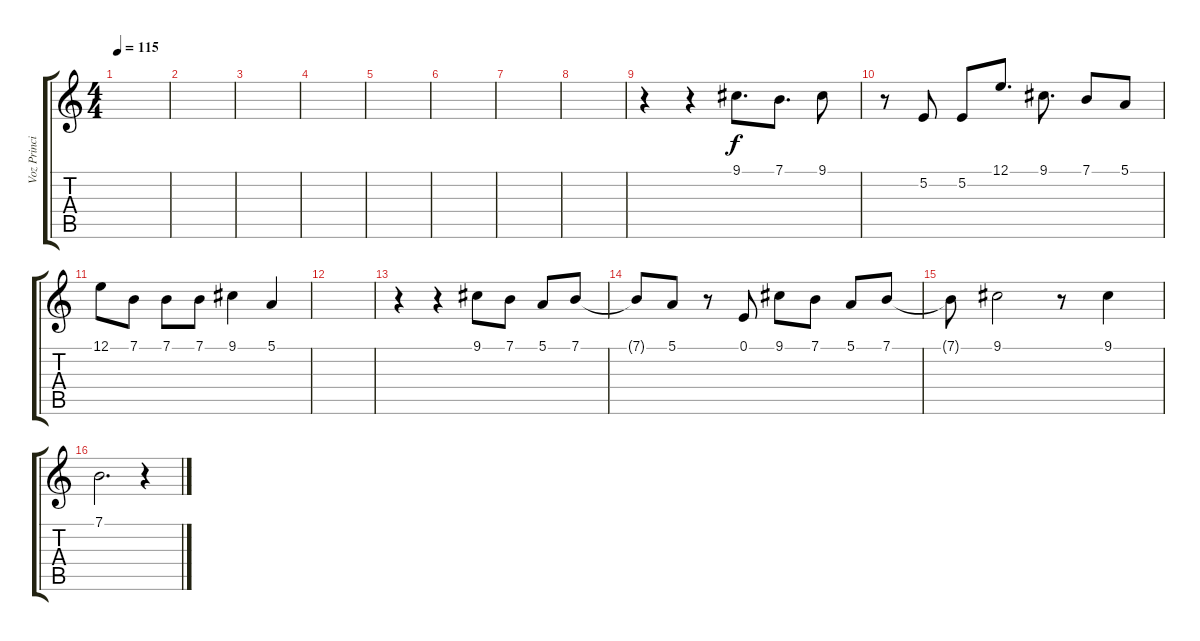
\track ("Voz Principal" "Voz Princi") {instrument violin}
\staff {score tabs}
\tuning (E4 B3 G3 D3 A2 E2) {hide}
\ts (4 4)
\tempo 115
\clef g2
\ks c
|
|
|
|
|
|
|
|
r.4 r.4 9.1.8{d} 7.1.8{d} 9.1.8 |
r.8 5.2.8 5.2.8 12.1.8{d} 9.1.8{d} 7.1.8 5.1.8 |
12.1.8 7.1.8 7.1.8 7.1.8 9.1.4 5.1.4 |
|
r.4 r.4 9.1.8 7.1.8 5.1.8 7.1.8 |
7.1{t}.8 5.1.8 r.8 0.1.8 9.1.8 7.1.8 5.1.8 7.1.8 |
7.1{t}.8 9.1.2 r.8 9.1.4 |
7.1.2{d} r.4
